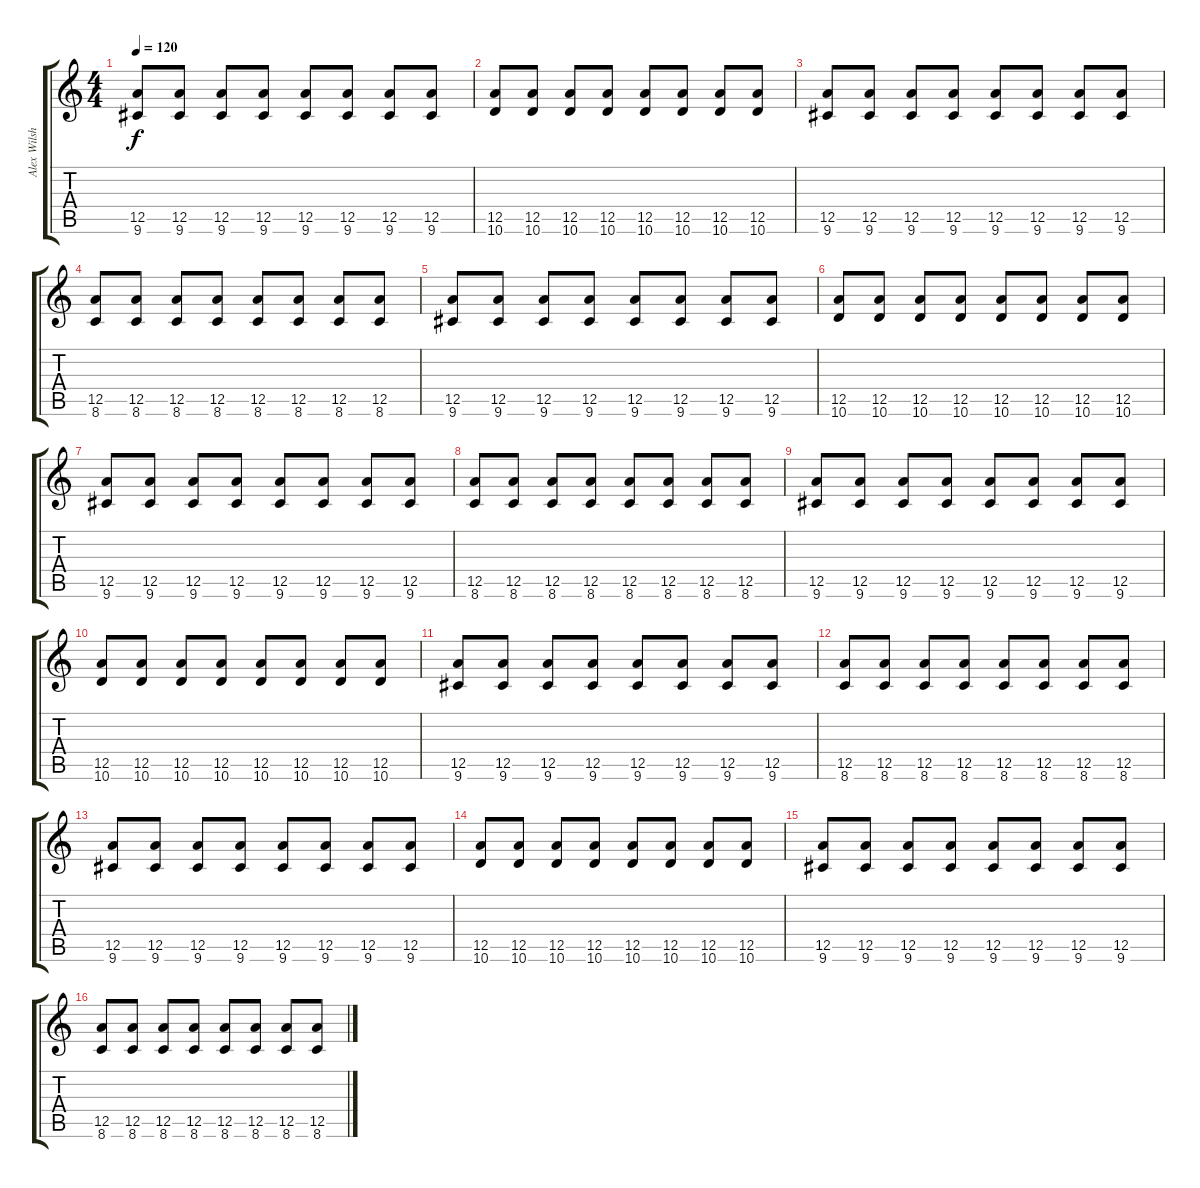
\track ("Alex Wilsher" "Alex Wilsh") {instrument distortionguitar}
\staff {score tabs}
\tuning (E4 B3 G3 D3 A2 E2) {hide}
\ts (4 4)
\tempo 120
\clef g2
\ks c
(12.5 9.6).8{dy f} (12.5 9.6).8 (12.5 9.6).8 (12.5 9.6).8 (12.5 9.6).8 (12.5 9.6).8 (12.5 9.6).8 (12.5 9.6).8 |
(12.5 10.6).8 (12.5 10.6).8 (12.5 10.6).8 (12.5 10.6).8 (12.5 10.6).8 (12.5 10.6).8 (12.5 10.6).8 (12.5 10.6).8 |
(12.5 9.6).8 (12.5 9.6).8 (12.5 9.6).8 (12.5 9.6).8 (12.5 9.6).8 (12.5 9.6).8 (12.5 9.6).8 (12.5 9.6).8 |
(12.5 8.6).8 (12.5 8.6).8 (12.5 8.6).8 (12.5 8.6).8 (12.5 8.6).8 (12.5 8.6).8 (12.5 8.6).8 (12.5 8.6).8 |
(12.5 9.6).8 (12.5 9.6).8 (12.5 9.6).8 (12.5 9.6).8 (12.5 9.6).8 (12.5 9.6).8 (12.5 9.6).8 (12.5 9.6).8 |
(12.5 10.6).8 (12.5 10.6).8 (12.5 10.6).8 (12.5 10.6).8 (12.5 10.6).8 (12.5 10.6).8 (12.5 10.6).8 (12.5 10.6).8 |
(12.5 9.6).8 (12.5 9.6).8 (12.5 9.6).8 (12.5 9.6).8 (12.5 9.6).8 (12.5 9.6).8 (12.5 9.6).8 (12.5 9.6).8 |
(12.5 8.6).8 (12.5 8.6).8 (12.5 8.6).8 (12.5 8.6).8 (12.5 8.6).8 (12.5 8.6).8 (12.5 8.6).8 (12.5 8.6).8 |
(12.5 9.6).8 (12.5 9.6).8 (12.5 9.6).8 (12.5 9.6).8 (12.5 9.6).8 (12.5 9.6).8 (12.5 9.6).8 (12.5 9.6).8 |
(12.5 10.6).8 (12.5 10.6).8 (12.5 10.6).8 (12.5 10.6).8 (12.5 10.6).8 (12.5 10.6).8 (12.5 10.6).8 (12.5 10.6).8 |
(12.5 9.6).8 (12.5 9.6).8 (12.5 9.6).8 (12.5 9.6).8 (12.5 9.6).8 (12.5 9.6).8 (12.5 9.6).8 (12.5 9.6).8 |
(12.5 8.6).8 (12.5 8.6).8 (12.5 8.6).8 (12.5 8.6).8 (12.5 8.6).8 (12.5 8.6).8 (12.5 8.6).8 (12.5 8.6).8 |
(12.5 9.6).8 (12.5 9.6).8 (12.5 9.6).8 (12.5 9.6).8 (12.5 9.6).8 (12.5 9.6).8 (12.5 9.6).8 (12.5 9.6).8 |
(12.5 10.6).8 (12.5 10.6).8 (12.5 10.6).8 (12.5 10.6).8 (12.5 10.6).8 (12.5 10.6).8 (12.5 10.6).8 (12.5 10.6).8 |
(12.5 9.6).8 (12.5 9.6).8 (12.5 9.6).8 (12.5 9.6).8 (12.5 9.6).8 (12.5 9.6).8 (12.5 9.6).8 (12.5 9.6).8 |
(12.5 8.6).8 (12.5 8.6).8 (12.5 8.6).8 (12.5 8.6).8 (12.5 8.6).8 (12.5 8.6).8 (12.5 8.6).8 (12.5 8.6).8
